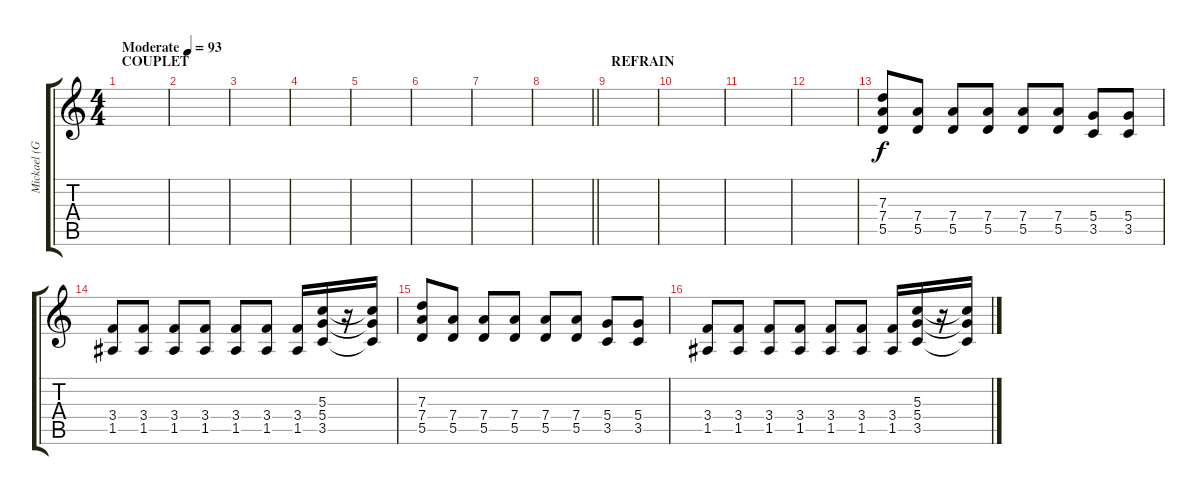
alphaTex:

\track ("Mickael (Guitar_01)" "Mickael (G") {instrument overdrivenguitar}
\staff {score tabs}
\tuning (E4 B3 G3 D3 A2 E2) {hide}
\ts (4 4)
\section ("" "COUPLET")
\tempo (93 "Moderate")
\clef g2
\ks c
|
|
|
|
|
|
|
\barLineRight lightlight
|
\section ("" "REFRAIN")
|
|
|
|
(7.3 7.4 5.5).8 (7.4 5.5).8 (7.4 5.5).8 (7.4 5.5).8 (7.4 5.5).8 (7.4 5.5).8 (5.4 3.5).8 (5.4 3.5).8 |
(3.4 1.5).8 (3.4 1.5).8 (3.4 1.5).8 (3.4 1.5).8 (3.4 1.5).8 (3.4 1.5).8 (3.4 1.5).16 (5.3 5.4 3.5).16 r.16 (5.3{t} 5.4{t} 3.5{t}).16 |
(7.3 7.4 5.5).8 (7.4 5.5).8 (7.4 5.5).8 (7.4 5.5).8 (7.4 5.5).8 (7.4 5.5).8 (5.4 3.5).8 (5.4 3.5).8 |
(3.4 1.5).8 (3.4 1.5).8 (3.4 1.5).8 (3.4 1.5).8 (3.4 1.5).8 (3.4 1.5).8 (3.4 1.5).16 (5.3 5.4 3.5).16 r.16 (5.3{t} 5.4{t} 3.5{t}).16
